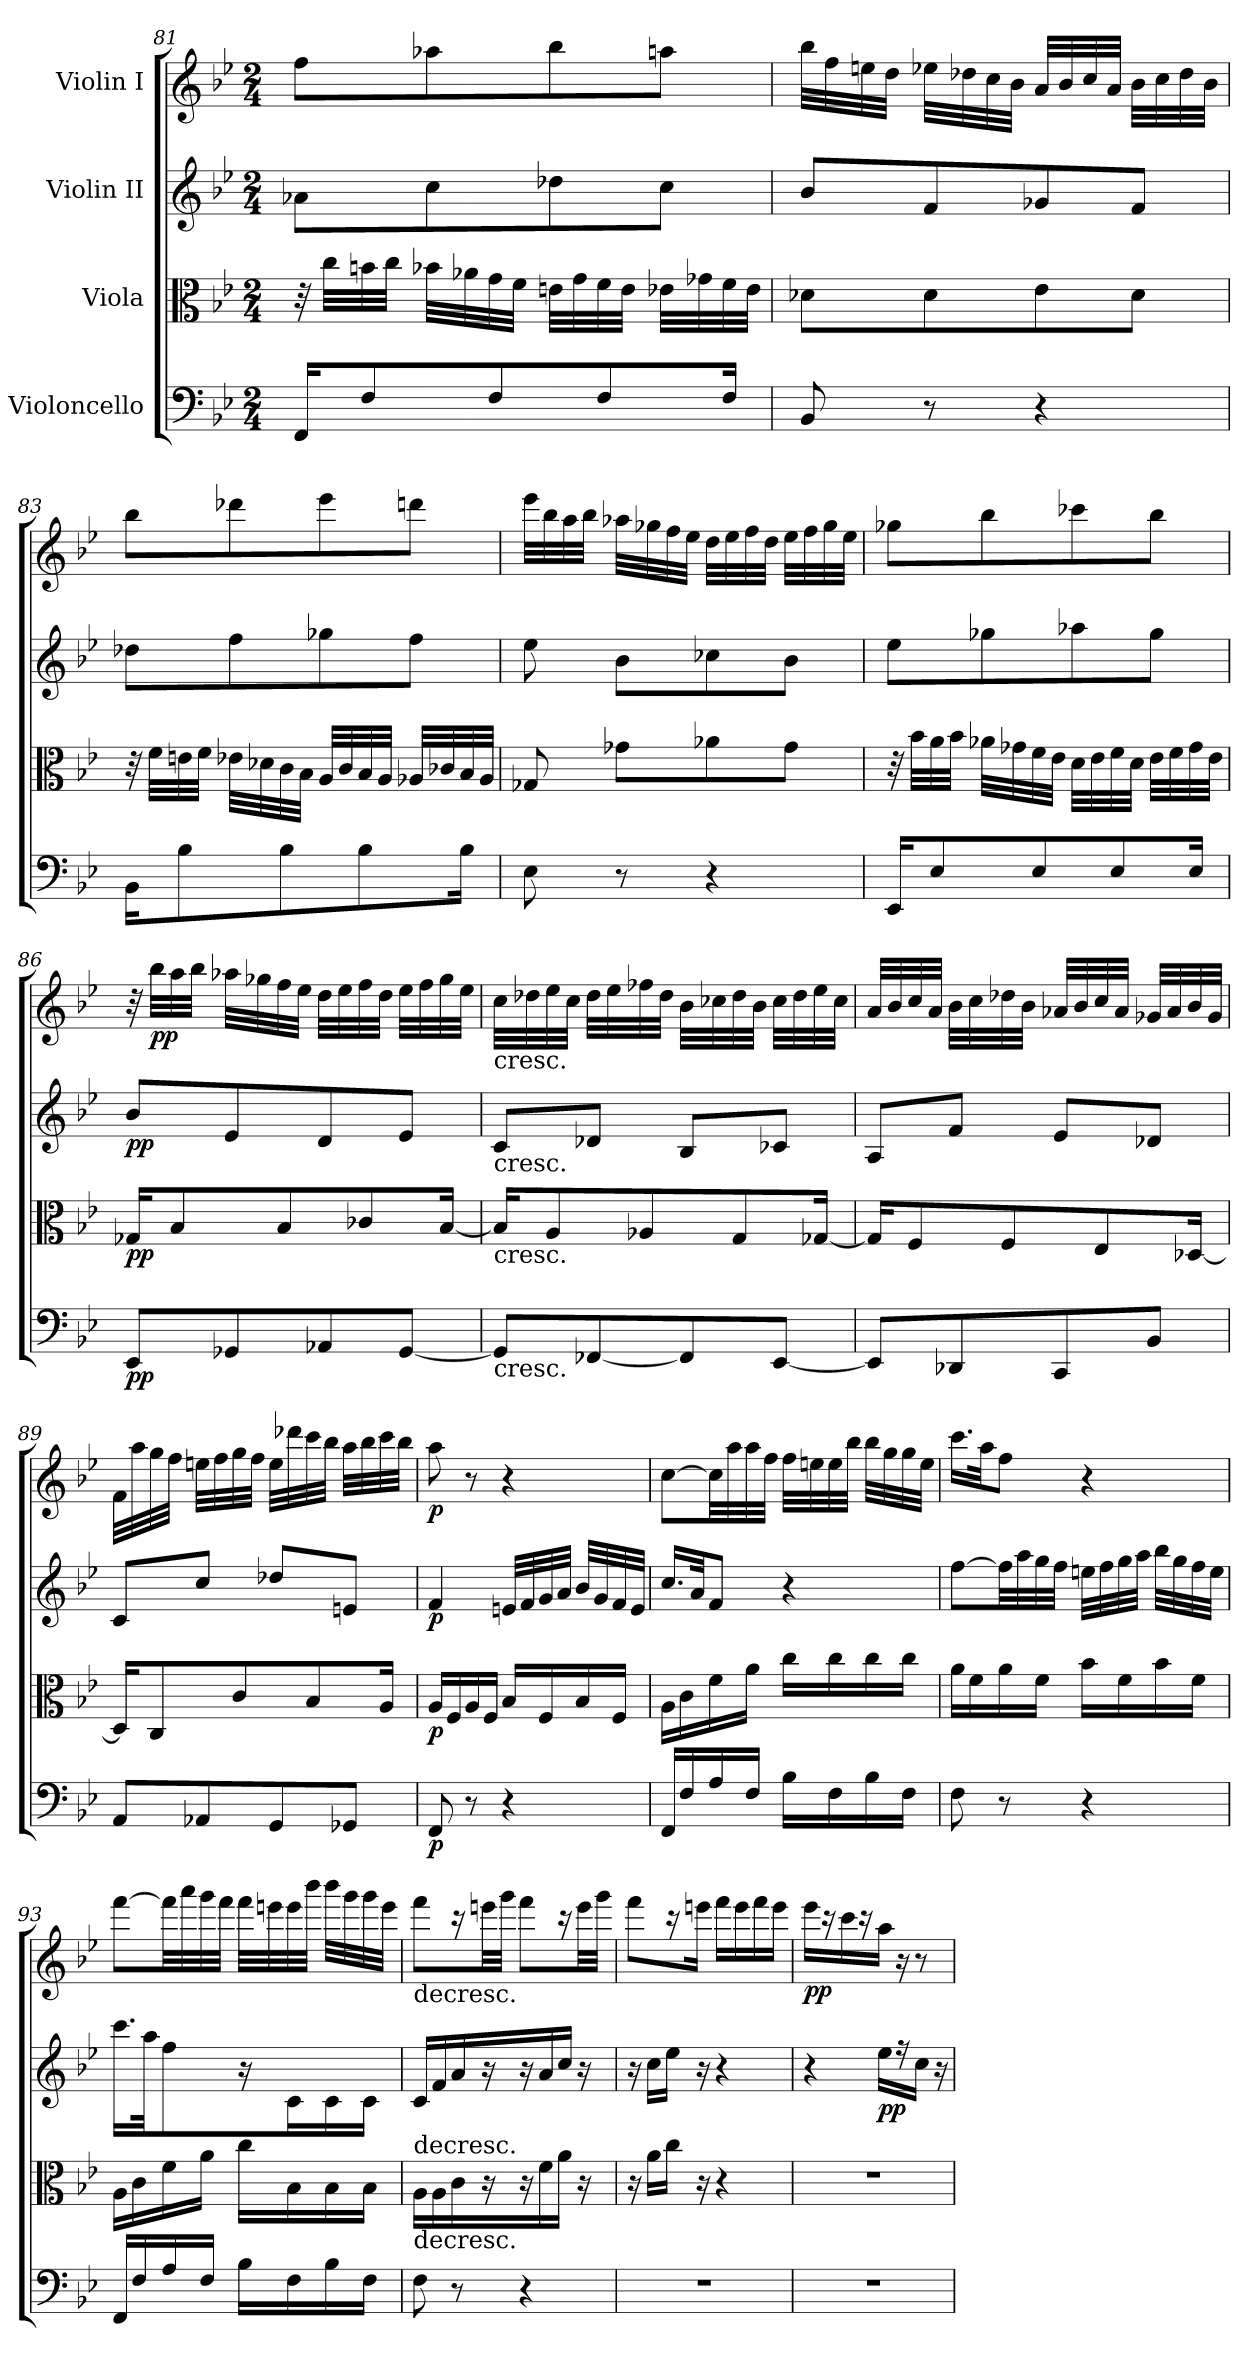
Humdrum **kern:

**kern	**dynam	**kern	**dynam	**kern	**dynam	**kern	**dynam
*part4	*part4	*part3	*part3	*part2	*part2	*part1	*part1
*staff4	*staff4	*staff3	*staff3	*staff2	*staff2	*staff1	*staff1
*I"Violoncello	*	*I"Viola	*	*I"Violin II	*	*I"Violin I	*
*clefF4	*	*clefC3	*	*clefG2	*	*clefG2	*
*k[b-e-]	*	*k[b-e-]	*	*k[b-e-]	*	*k[b-e-]	*
*M2/4	*	*M2/4	*	*M2/4	*	*M2/4	*
=81	=81	=81	=81	=81	=81	=81	=81
16FF/KL	.	32r	.	8a-X\L	.	8ff\L	.
.	.	32cc\LLL	.	.	.	.	.
8F/	.	32bn\	.	.	.	.	.
.	.	32cc\JJJ	.	.	.	.	.
.	.	32b-X\LLL	.	8cc\	.	8aa-X\	.
.	.	32a-X\	.	.	.	.	.
8F/	.	32g\	.	.	.	.	.
.	.	32f\JJJ	.	.	.	.	.
.	.	32en\LLL	.	8dd-X\	.	8bb-\	.
.	.	32g\	.	.	.	.	.
8F/	.	32f\	.	.	.	.	.
.	.	32e\JJJ	.	.	.	.	.
.	.	32e-X\LLL	.	8cc\J	.	8aan\J	.
.	.	32g-X\	.	.	.	.	.
16F/Jk	.	32f\	.	.	.	.	.
.	.	32e-\JJJ	.	.	.	.	.
=82	=82	=82	=82	=82	=82	=82	=82
8BB-/	.	8d-X\L	.	8b-/L	.	32bb-\LLL	.
.	.	.	.	.	.	32ff\	.
.	.	.	.	.	.	32een\	.
.	.	.	.	.	.	32dd\JJJ	.
8r	.	8d-\	.	8f/	.	32ee-X\LLL	.
.	.	.	.	.	.	32dd-X\	.
.	.	.	.	.	.	32cc\	.
.	.	.	.	.	.	32b-\JJJ	.
4r	.	8e-\	.	8g-X/	.	32a/LLL	.
.	.	.	.	.	.	32b-/	.
.	.	.	.	.	.	32cc/	.
.	.	.	.	.	.	32a/JJJ	.
.	.	8d-\J	.	8f/J	.	32b-\LLL	.
.	.	.	.	.	.	32cc\	.
.	.	.	.	.	.	32dd-\	.
.	.	.	.	.	.	32b-\JJJ	.
=83	=83	=83	=83	=83	=83	=83	=83
16BB-\KL	.	32r	.	8dd-X\L	.	8bb-\L	.
.	.	32f\LLL	.	.	.	.	.
8B-\	.	32en\	.	.	.	.	.
.	.	32f\JJJ	.	.	.	.	.
.	.	32e-X\LLL	.	8ff\	.	8ddd-X\	.
.	.	32d-X\	.	.	.	.	.
8B-\	.	32c\	.	.	.	.	.
.	.	32B-\JJJ	.	.	.	.	.
.	.	32A/LLL	.	8gg-X\	.	8eee-\	.
.	.	32c/	.	.	.	.	.
8B-\	.	32B-/	.	.	.	.	.
.	.	32A/JJJ	.	.	.	.	.
.	.	32A-X/LLL	.	8ff\J	.	8dddn\J	.
.	.	32c-X/	.	.	.	.	.
16B-\Jk	.	32B-/	.	.	.	.	.
.	.	32A-/JJJ	.	.	.	.	.
=84	=84	=84	=84	=84	=84	=84	=84
8E-\	.	8G-X/	.	8ee-\	.	32eee-\LLL	.
.	.	.	.	.	.	32bb-\	.
.	.	.	.	.	.	32aa\	.
.	.	.	.	.	.	32bb-\JJJ	.
8r	.	8g-X\L	.	8b-\L	.	32aa-X\LLL	.
.	.	.	.	.	.	32gg-X\	.
.	.	.	.	.	.	32ff\	.
.	.	.	.	.	.	32ee-\JJJ	.
4r	.	8a-X\	.	8cc-X\	.	32dd\LLL	.
.	.	.	.	.	.	32ee-\	.
.	.	.	.	.	.	32ff\	.
.	.	.	.	.	.	32dd\JJJ	.
.	.	8g-\J	.	8b-\J	.	32ee-\LLL	.
.	.	.	.	.	.	32ff\	.
.	.	.	.	.	.	32gg-\	.
.	.	.	.	.	.	32ee-\JJJ	.
=85	=85	=85	=85	=85	=85	=85	=85
16EE-/KL	.	32r	.	8ee-\L	.	8gg-X\L	.
.	.	32b-\LLL	.	.	.	.	.
8E-/	.	32a\	.	.	.	.	.
.	.	32b-\JJJ	.	.	.	.	.
.	.	32a-X\LLL	.	8gg-X\	.	8bb-\	.
.	.	32g-X\	.	.	.	.	.
8E-/	.	32f\	.	.	.	.	.
.	.	32e-\JJJ	.	.	.	.	.
.	.	32d\LLL	.	8aa-X\	.	8ccc-X\	.
.	.	32e-\	.	.	.	.	.
8E-/	.	32f\	.	.	.	.	.
.	.	32d\JJJ	.	.	.	.	.
.	.	32e-\LLL	.	8gg-\J	.	8bb-\J	.
.	.	32f\	.	.	.	.	.
16E-/Jk	.	32g-\	.	.	.	.	.
.	.	32e-\JJJ	.	.	.	.	.
=86	=86	=86	=86	=86	=86	=86	=86
!	!LO:DY:b	!	!LO:DY:b	!	!LO:DY:b	!	!
8EE-/L	pp	16G-X/KL	pp	8b-/L	pp	32r	.
!	!	!	!	!	!	!	!LO:DY:b
.	.	.	.	.	.	32bb-\LLL	pp
.	.	8B-/	.	.	.	32aa\	.
.	.	.	.	.	.	32bb-\JJJ	.
8GG-X/	.	.	.	8e-/	.	32aa-X\LLL	.
.	.	.	.	.	.	32gg-X\	.
.	.	8B-/	.	.	.	32ff\	.
.	.	.	.	.	.	32ee-\JJJ	.
8AA-X/	.	.	.	8d/	.	32dd\LLL	.
.	.	.	.	.	.	32ee-\	.
.	.	8c-X/	.	.	.	32ff\	.
.	.	.	.	.	.	32dd\JJJ	.
[8GG-/J	.	.	.	8e-/J	.	32ee-\LLL	.
.	.	.	.	.	.	32ff\	.
.	.	[16B-/Jk	.	.	.	32gg-\	.
.	.	.	.	.	.	32ee-\JJJ	.
=87	=87	=87	=87	=87	=87	=87	=87
!	!	!	!	!	!	!LO:TX:b:t=cresc.	!
!	!	!	!	!LO:TX:b:t=cresc.	!	!	!
!	!	!LO:TX:b:t=cresc.	!	!	!	!	!
!LO:TX:b:t=cresc.	!	!	!	!	!	!	!
8GG-/L]	.	16B-/KL]	.	8c/L	.	32cc\LLL	.
.	.	.	.	.	.	32dd-X\	.
.	.	8A/	.	.	.	32ee-\	.
.	.	.	.	.	.	32cc\JJJ	.
[8FF-X/	.	.	.	8d-X/J	.	32dd-\LLL	.
.	.	.	.	.	.	32ee-\	.
.	.	8A-X/	.	.	.	32ff-X\	.
.	.	.	.	.	.	32dd-\JJJ	.
8FF-/]	.	.	.	8B-/L	.	32b-\LLL	.
.	.	.	.	.	.	32cc-X\	.
.	.	8G/	.	.	.	32dd-\	.
.	.	.	.	.	.	32b-\JJJ	.
[8EE-/J	.	.	.	8c-X/J	.	32cc-\LLL	.
.	.	.	.	.	.	32dd-\	.
.	.	[16G-X/Jk	.	.	.	32ee-\	.
.	.	.	.	.	.	32cc-\JJJ	.
=88	=88	=88	=88	=88	=88	=88	=88
8EE-/L]	.	16G-/KL]	.	8A/L	.	32a/LLL	.
.	.	.	.	.	.	32b-/	.
.	.	8F/	.	.	.	32cc/	.
.	.	.	.	.	.	32a/JJJ	.
8DD-X/	.	.	.	8f/J	.	32b-\LLL	.
.	.	.	.	.	.	32cc\	.
.	.	8F/	.	.	.	32dd-X\	.
.	.	.	.	.	.	32b-\JJJ	.
8CC/	.	.	.	8e-/L	.	32a-X/LLL	.
.	.	.	.	.	.	32b-/	.
.	.	8E-/	.	.	.	32cc/	.
.	.	.	.	.	.	32a-/JJJ	.
8BB-/J	.	.	.	8d-X/J	.	32g-X/LLL	.
.	.	.	.	.	.	32a-/	.
.	.	[16D-X/Jk	.	.	.	32b-/	.
.	.	.	.	.	.	32g-/JJJ	.
=89	=89	=89	=89	=89	=89	=89	=89
8AA/L	.	16D-/KL]	.	8c/L	.	32f\LLL	.
.	.	.	.	.	.	32aa\	.
.	.	8C/	.	.	.	32gg\	.
.	.	.	.	.	.	32ff\JJJ	.
8AA-X/	.	.	.	8cc/J	.	32een\LLL	.
.	.	.	.	.	.	32ff\	.
.	.	8c/	.	.	.	32gg\	.
.	.	.	.	.	.	32ff\JJJ	.
8GG/	.	.	.	8dd-X/L	.	32ee\LLL	.
.	.	.	.	.	.	32ddd-X\	.
.	.	8B-/	.	.	.	32ccc\	.
.	.	.	.	.	.	32bb-\JJJ	.
8GG-X/J	.	.	.	8en/J	.	32aa\LLL	.
.	.	.	.	.	.	32bb-\	.
.	.	16A/Jk	.	.	.	32ccc\	.
.	.	.	.	.	.	32bb-\JJJ	.
=90	=90	=90	=90	=90	=90	=90	=90
!	!LO:DY:b	!	!LO:DY:b	!	!LO:DY:b	!	!LO:DY:b
8FF/	p	16A/LL	p	4f/	p	8aa\	p
.	.	16F/	.	.	.	.	.
8r	.	16A/	.	.	.	8r	.
.	.	16F/JJ	.	.	.	.	.
4r	.	16B-/LL	.	32en/LLL	.	4r	.
.	.	.	.	32f/	.	.	.
.	.	16F/	.	32g/	.	.	.
.	.	.	.	32a/JJJ	.	.	.
.	.	16B-/	.	32b-/LLL	.	.	.
.	.	.	.	32g/	.	.	.
.	.	16F/JJ	.	32f/	.	.	.
.	.	.	.	32e/JJJ	.	.	.
=91	=91	=91	=91	=91	=91	=91	=91
16FF/LL	.	16A\LL	.	16.cc/LL	.	[8cc\L	.
16F/	.	16c\	.	.	.	.	.
.	.	.	.	32a/JK	.	.	.
16A/	.	16f\	.	8f/J	.	32cc\LL]	.
.	.	.	.	.	.	32aa\	.
16F/JJ	.	16a\JJ	.	.	.	32aa\	.
.	.	.	.	.	.	32ff\JJJ	.
16B-\LL	.	16cc\LL	.	4r	.	32ff\LLL	.
.	.	.	.	.	.	32een\	.
16F\	.	16cc\	.	.	.	32ee\	.
.	.	.	.	.	.	32bb-\JJJ	.
16B-\	.	16cc\	.	.	.	32bb-\LLL	.
.	.	.	.	.	.	32gg\	.
16F\JJ	.	16cc\JJ	.	.	.	32gg\	.
.	.	.	.	.	.	32ee\JJJ	.
=92	=92	=92	=92	=92	=92	=92	=92
8F\	.	16a\LL	.	[8ff\L	.	16.ccc\LL	.
.	.	16f\	.	.	.	.	.
.	.	.	.	.	.	32aa\JK	.
8r	.	16a\	.	32ff\LL]	.	8ff\J	.
.	.	.	.	32aa\	.	.	.
.	.	16f\JJ	.	32gg\	.	.	.
.	.	.	.	32ff\JJJ	.	.	.
4r	.	16b-\LL	.	32een\LLL	.	4r	.
.	.	.	.	32ff\	.	.	.
.	.	16f\	.	32gg\	.	.	.
.	.	.	.	32aa\JJJ	.	.	.
.	.	16b-\	.	32bb-\LLL	.	.	.
.	.	.	.	32gg\	.	.	.
.	.	16f\JJ	.	32ff\	.	.	.
.	.	.	.	32ee\JJJ	.	.	.
=93	=93	=93	=93	=93	=93	=93	=93
16FF/LL	.	16A\LL	.	16.ccc\LL	.	[8fff\L	.
16F/	.	16c\	.	.	.	.	.
.	.	.	.	32aa\JK	.	.	.
16A/	.	16f\	.	8ff\	.	32fff\LL]	.
.	.	.	.	.	.	32aaa\	.
16F/JJ	.	16a\JJ	.	.	.	32ggg\	.
.	.	.	.	.	.	32fff\JJJ	.
16B-\LL	.	16cc\LL	.	16r	.	32fff\LLL	.
.	.	.	.	.	.	32eeen\	.
16F\	.	16B-\	.	16c\L	.	32eee\	.
.	.	.	.	.	.	32bbb-\JJJ	.
16B-\	.	16B-\	.	16c\	.	32bbb-\LLL	.
.	.	.	.	.	.	32ggg\	.
16F\JJ	.	16B-\JJ	.	16c\JJ	.	32ggg\	.
.	.	.	.	.	.	32eee\JJJ	.
=94	=94	=94	=94	=94	=94	=94	=94
!	!	!	!	!	!	!LO:TX:b:t=decresc.	!
!	!	!LO:TX:a:t=decresc.	!	!	!	!	!
!	!	!LO:TX:b:t=decresc.	!	!	!	!	!
8F\	.	16A\LL	.	16c/LL	.	8fff\L	.
.	.	16A\	.	16f/	.	.	.
8r	.	16c\	.	16a/	.	16r	.
.	.	16r	.	16r	.	32eeen\LL	.
.	.	.	.	.	.	32ggg\JJJ	.
4r	.	16r	.	16r	.	8fff\L	.
.	.	16f\	.	16a/	.	.	.
.	.	16a\JJ	.	16cc/JJ	.	16r	.
.	.	16r	.	16r	.	32eee\LL	.
.	.	.	.	.	.	32ggg\JJJ	.
=95	=95	=95	=95	=95	=95	=95	=95
2r	.	16r	.	16r	.	8fff\L	.
.	.	16a\LL	.	16cc\LL	.	.	.
.	.	16cc\JJ	.	16ee-\JJ	.	16r	.
.	.	16r	.	16r	.	16eeen\Jk	.
.	.	4r	.	4r	.	16fff\LL	.
.	.	.	.	.	.	16eee\	.
.	.	.	.	.	.	16fff\	.
.	.	.	.	.	.	16eee\JJ	.
=96	=96	=96	=96	=96	=96	=96	=96
!	!	!	!	!	!	!	!LO:DY:b
2r	.	2r	.	4r	.	16eee-\LL	pp
.	.	.	.	.	.	16r	.
.	.	.	.	.	.	16ccc\	.
.	.	.	.	.	.	16r	.
!	!	!	!	!	!LO:DY:b	!	!
.	.	.	.	16ee-\LL	pp	16aa\JJ	.
.	.	.	.	16r	.	16r	.
.	.	.	.	16cc\JJ	.	8r	.
.	.	.	.	16r	.	.	.
=	=	=	=	=	=	=	=
*-	*-	*-	*-	*-	*-	*-	*-
